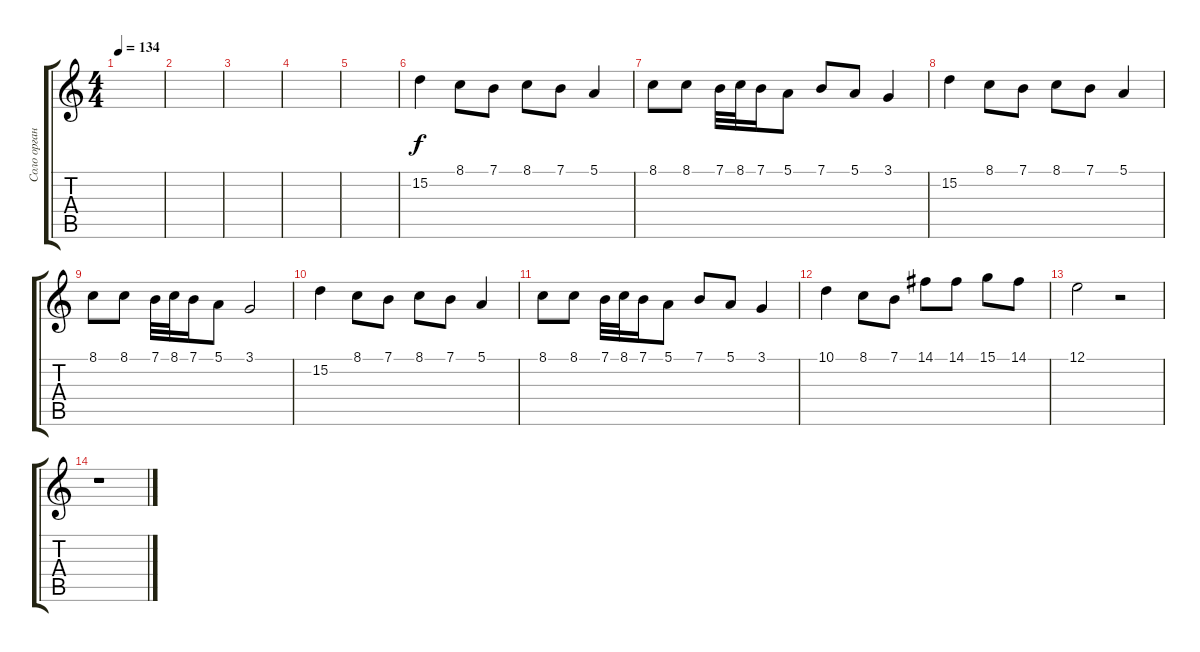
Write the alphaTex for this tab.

\track ("Соло орган" "Соло орган") {instrument churchorgan}
\staff {score tabs}
\tuning (E4 B3 G3 D3 A2 E2) {hide}
\ts (4 4)
\tempo 134
\clef g2
\ks c
|
|
|
|
|
15.2.4 8.1.8 7.1.8 8.1.8 7.1.8 5.1.4 |
8.1.8 8.1.8 7.1.32 8.1.32 7.1.16 5.1.8 7.1.8 5.1.8 3.1.4 |
15.2.4 8.1.8 7.1.8 8.1.8 7.1.8 5.1.4 |
8.1.8 8.1.8 7.1.32 8.1.32 7.1.16 5.1.8 3.1.2 |
15.2.4 8.1.8 7.1.8 8.1.8 7.1.8 5.1.4 |
8.1.8 8.1.8 7.1.32 8.1.32 7.1.16 5.1.8 7.1.8 5.1.8 3.1.4 |
10.1.4 8.1.8 7.1.8 14.1.8 14.1.8 15.1.8 14.1.8 |
12.1.2 r.2 |
r.1
